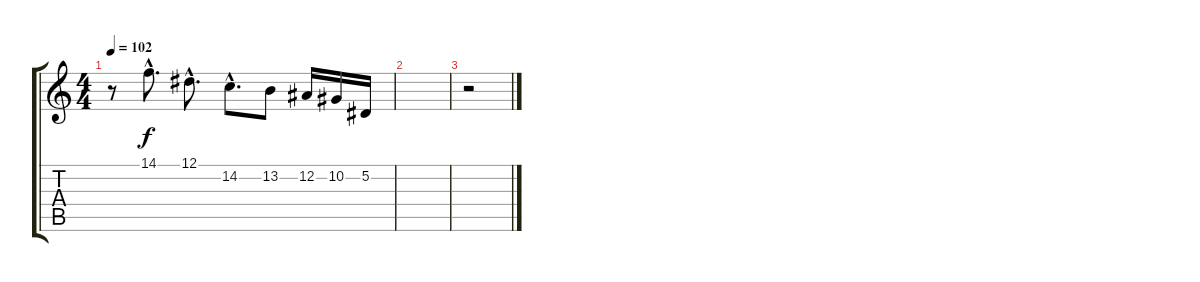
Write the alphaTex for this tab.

\track "" {instrument churchorgan}
\staff {score tabs}
\tuning (Eb4 Bb3 Gb3 Db3 Ab2 Eb2) {hide}
\ts (4 4)
\tempo 102
\clef g2
\ks c
r.8{dy f} 14.1{hac}.8{d} 12.1{hac}.8{d} 14.2{hac}.8{d} 13.2.8 12.2.16 10.2.16 5.2.16 |
|
r.2
